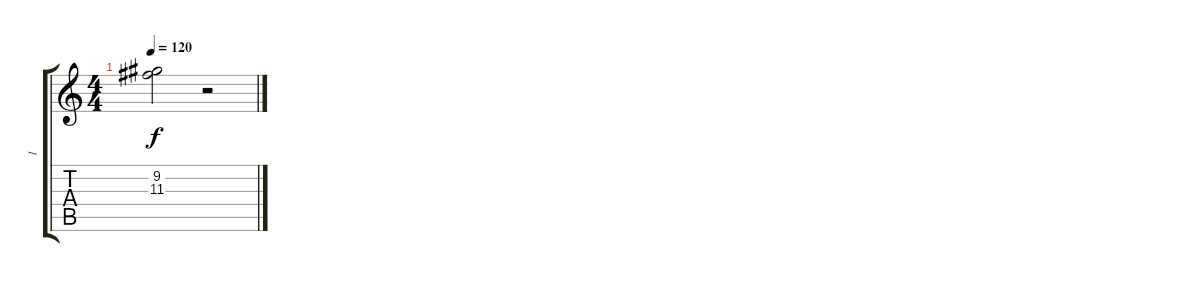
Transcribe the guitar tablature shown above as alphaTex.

\track ("1" "1") {instrument overdrivenguitar}
\staff {score tabs}
\tuning (E4 B3 G3 D3 A2 E2) {hide}
\ts (4 4)
\tempo 120
\clef g2
\ks c
(9.2{t} 11.3{t}).2{dy f} r.2
